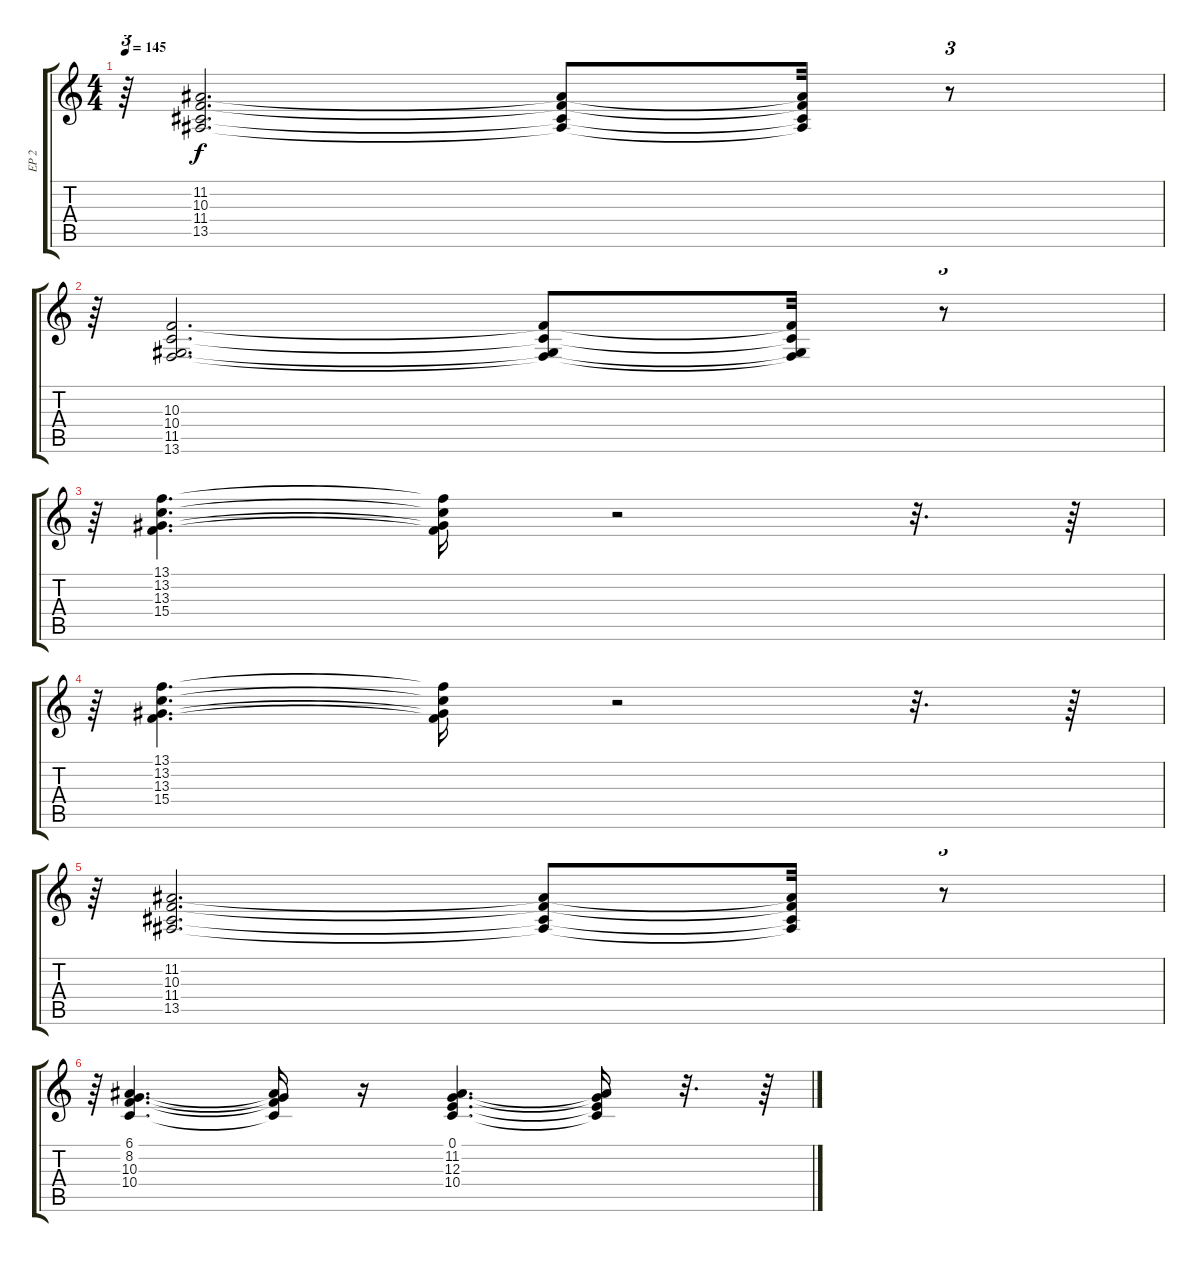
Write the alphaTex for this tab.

\track ("EP 2" "EP 2") {instrument electricgrandpiano}
\staff {score tabs}
\tuning (E4 B3 G3 D3 A2 E2) {hide}
\ts (4 4)
\tempo 145
\clef g2
\ks c
r.64{tu (3 2) dy f} (11.2 10.3 11.4 13.5).2{d} (11.2{t} 10.3{t} 11.4{t} 13.5{t}).8 (11.2{t} 10.3{t} 11.4{t} 13.5{t}).32 r.8{tu (3 2)} |
r.64{tu (3 2)} (10.3 10.4 11.5 13.6).2{d} (10.3{t} 10.4{t} 11.5{t} 13.6{t}).8 (10.3{t} 10.4{t} 11.5{t} 13.6{t}).32 r.8{tu (3 2)} |
r.64{tu (3 2)} (13.1 13.2 13.3 15.4).4{d} (13.1{t} 13.2{t} 13.3{t} 15.4{t}).16 r.2 r.32{d} r.64 |
r.64{tu (3 2)} (13.1 13.2 13.3 15.4).4{d} (13.1{t} 13.2{t} 13.3{t} 15.4{t}).16 r.2 r.32{d} r.64 |
r.64{tu (3 2)} (11.2 10.3 11.4 13.5).2{d} (11.2{t} 10.3{t} 11.4{t} 13.5{t}).8 (11.2{t} 10.3{t} 11.4{t} 13.5{t}).32 r.8{tu (3 2)} |
r.64{tu (3 2)} (6.1 8.2 10.3 10.4).4{d} (6.1{t} 8.2{t} 10.3{t} 10.4{t}).16 r.16 (0.1 11.2 12.3 10.4).4{d} (0.1{t} 11.2{t} 12.3{t} 10.4{t}).16 r.32{d} r.64
